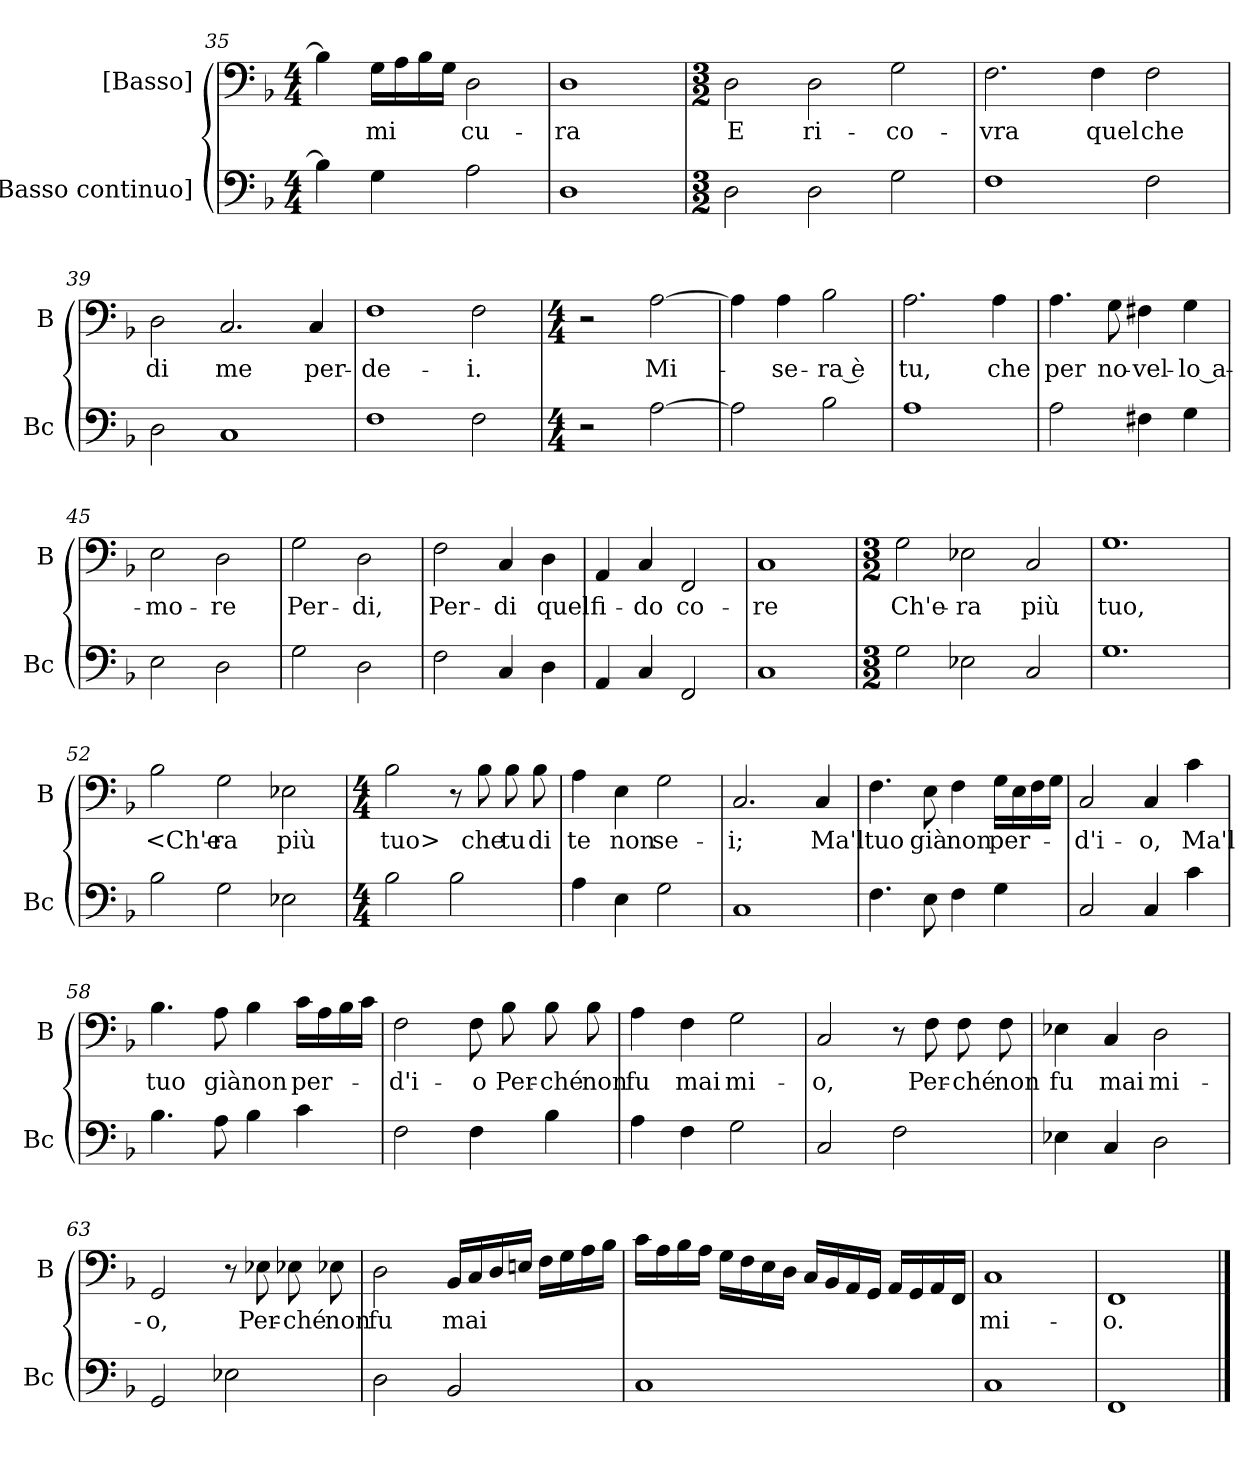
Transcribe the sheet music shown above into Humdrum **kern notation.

**kern	**kern	**text
*part2	*part1	*part1
*staff2	*staff1	*staff1
*I"[Basso continuo]	*I"[Basso]	*
*I'Bc	*I'B	*
*clefF4	*clefF4	*
*k[b-]	*k[b-]	*
*F:	*F:	*
*M4/4	*M4/4	*
=35	=35	=35
4B-]	4B-]	.
4G	16GLL	mi
.	16A	.
.	16B-	.
.	16GJJ	.
2A	2D	cu-
=36	=36	=36
1D	1D	-ra
=37	=37	=37
*M3/2	*M3/2	*
2D	2D	E
2D	2D	ri-
2G	2G	-co-
=38	=38	=38
1F	2.F	-vra
.	4F	quel
2F	2F	che
=39	=39	=39
2D	2D	di
1C	2.C	me
.	4C	per-
=40	=40	=40
1F	1F	-de-
2F	2F	-i.
=41	=41	=41
*M4/4	*M4/4	*
2r	2r	.
[2A	[2A	Mi-
=42	=42	=42
2A]	4A]	.
.	4A	-se-
2B-	2B-	-ra è
=43	=43	=43
1A	2.A	tu,
.	4A	che
=44	=44	=44
2A	4.A	per
.	8G	no-
4F#X	4F#X	-vel-
4G	4G	-lo a-
=45	=45	=45
2E	2E	-mo-
2D	2D	-re
=46	=46	=46
2G	2G	Per-
2D	2D	-di,
=47	=47	=47
2F	2F	Per-
4C	4C	-di
4D	4D	quel
=48	=48	=48
4AA	4AA	fi-
4C	4C	-do
2FF	2FF	co-
=49	=49	=49
1C	1C	-re
=50	=50	=50
*M3/2	*M3/2	*
2G	2G	Ch'e-
2E-X	2E-X	-ra
2C	2C	più
=51	=51	=51
1.G	1.G	tuo,
=52	=52	=52
2B-	2B-	<Ch'e-
2G	2G	-ra
2E-X	2E-X	più
=53	=53	=53
*M4/4	*M4/4	*
2B-	2B-	tuo>
2B-	8r	.
.	8B-	che
.	8B-	tu
.	8B-	di
=54	=54	=54
4A	4A	te
4E	4E	non
2G	2G	se-
=55	=55	=55
1C	2.C	-i;
.	4C	Ma'l
=56	=56	=56
4.F	4.F	tuo
8E	8E	già
4F	4F	non
4G	16GLL	per-
.	16E	.
.	16F	.
.	16GJJ	.
=57	=57	=57
2C	2C	-d'i-
4C	4C	-o,
4c	4c	Ma'l
=58	=58	=58
4.B-	4.B-	tuo
8A	8A	già
4B-	4B-	non
4c	16cLL	per-
.	16A	.
.	16B-	.
.	16cJJ	.
=59	=59	=59
2F	2F	-d'i-
4F	8F	-o
.	8B-	Per-
4B-	8B-	-ché
.	8B-	non
=60	=60	=60
4A	4A	fu
4F	4F	mai
2G	2G	mi-
=61	=61	=61
2C	2C	-o,
2F	8r	.
.	8F	Per-
.	8F	-ché
.	8F	non
=62	=62	=62
4E-X	4E-X	fu
4C	4C	mai
2D	2D	mi-
=63	=63	=63
2GG	2GG	-o,
2E-X	8r	.
.	8E-X	Per-
.	8E-X	-ché
.	8E-X	non
=64	=64	=64
2D	2D	fu
2BB-	16BB-LL	mai
.	16C	.
.	16D	.
.	16EnJJ	.
.	16FLL	.
.	16G	.
.	16A	.
.	16B-JJ	.
=65	=65	=65
1C	16cLL	.
.	16A	.
.	16B-	.
.	16AJJ	.
.	16GLL	.
.	16F	.
.	16E	.
.	16DJJ	.
.	16CLL	.
.	16BB-	.
.	16AA	.
.	16GGJJ	.
.	16AALL	.
.	16GG	.
.	16AA	.
.	16FFJJ	.
=66	=66	=66
1C	1C	mi-
=67	=67	=67
1FF	1FF	-o.
==	==	==
*-	*-	*-
